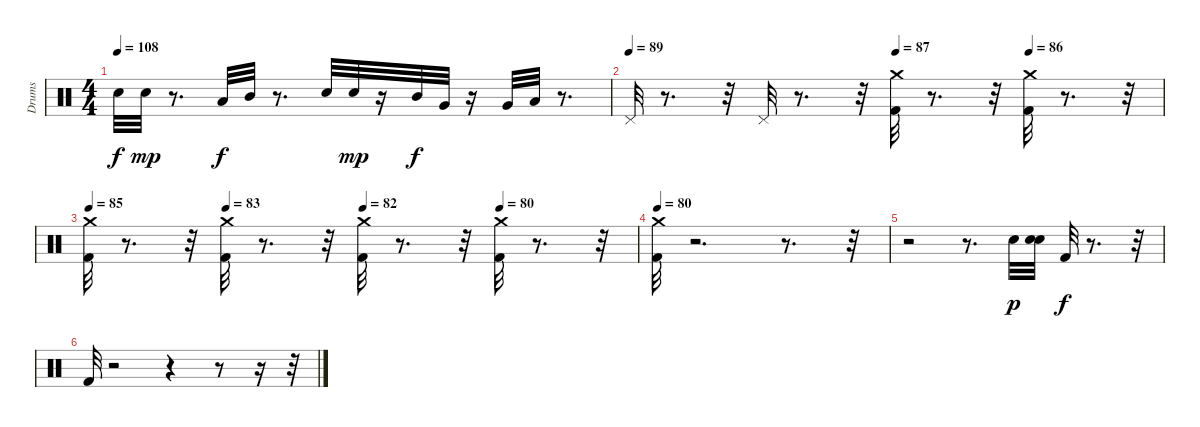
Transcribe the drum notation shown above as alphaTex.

\track ("Drums" "Drums") {instrument percussion}
\staff {score}
\articulation defaults
\ts (4 4)
\tempo 108
\clef neutral
\ks c "Electric Snare (hit)".32{dy f} "Snare (hit) 2".32{dy mp}
r.8{d} "Low Tom (hit)".32{dy f} "Mid Tom (hit)".32 r.8{d} "Electric Snare (hit)".32 "Snare (hit) 2".32{dy mp} r.16 "Mid Tom (hit)".32{dy f} "Very Low Tom (hit)".32 r.16 "Very Low Tom (hit)".32 "Low Floor Tom (hit)".32 r.8{d} |
\tempo 89
\tempo (87 0.5)
\tempo (86 0.75)
"Pedal Hi-Hat (hit)".32 r.8{d} r.32 "Pedal Hi-Hat (hit)".32 r.8{d} r.32 ("Crash medium (hit)" "Kick (hit) 2").32 r.8{d} r.32 ("Crash medium (hit)" "Kick (hit) 2").32 r.8{d} r.32 |
\tempo 85
\tempo (83 0.25)
\tempo (82 0.5)
\tempo (80 0.75)
("Crash medium (hit)" "Kick (hit) 2").32 r.8{d} r.32 ("Crash medium (hit)" "Kick (hit) 2").32 r.8{d} r.32 ("Crash medium (hit)" "Kick (hit) 2").32 r.8{d} r.32 ("Crash medium (hit)" "Kick (hit) 2").32 r.8{d} r.32 |
\tempo 80
("Crash medium (hit)" "Kick (hit) 2").32 r.2{d} r.8{d} r.32 |
r.2 r.8{d} "Electric Snare (hit)".32{dy p} ("Electric Snare (hit)" "Electric Snare (hit)").32 "Kick (hit) 2".32{dy f} r.8{d} r.32 |
"Kick (hit) 2".32 r.2 r.4 r.8 r.16 r.32
